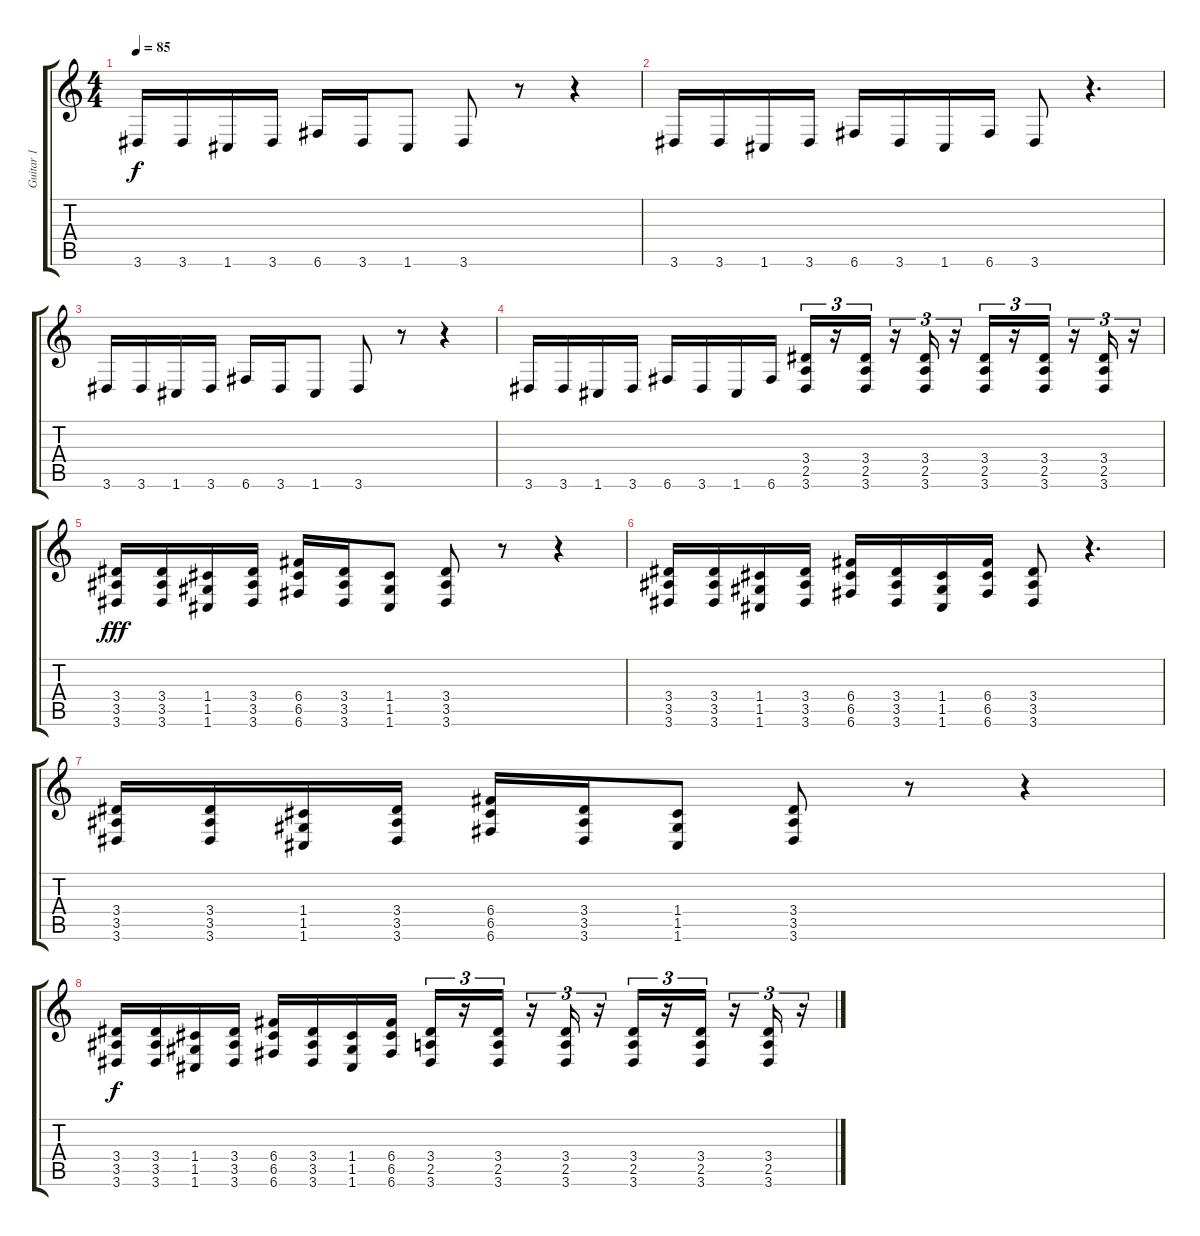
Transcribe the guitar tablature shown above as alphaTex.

\track ("Guitar 1" "Guitar 1") {instrument distortionguitar}
\staff {score tabs}
\tuning (D4 A3 F3 C3 G2 C2) {hide}
\ts (4 4)
\tempo 85
\clef g2
\ks c
3.6.16{dy f} 3.6.16 1.6.16 3.6.16 6.6.16 3.6.16 1.6.8 3.6.8 r.8 r.4 |
3.6.16 3.6.16 1.6.16 3.6.16 6.6.16 3.6.16 1.6.16 6.6.16 3.6.8 r.4{d} |
3.6.16 3.6.16 1.6.16 3.6.16 6.6.16 3.6.16 1.6.8 3.6.8 r.8 r.4 |
3.6.16 3.6.16 1.6.16 3.6.16 6.6.16 3.6.16 1.6.16 6.6.16 (3.4 2.5 3.6).16{tu (3 2)} r.16{tu (3 2)} (3.4 2.5 3.6).16{tu (3 2)} r.16{tu (3 2)} (3.4 2.5 3.6).16{tu (3 2)} r.16{tu (3 2)} (3.4 2.5 3.6).16{tu (3 2)} r.16{tu (3 2)} (3.4 2.5 3.6).16{tu (3 2)} r.16{tu (3 2)} (3.4 2.5 3.6).16{tu (3 2)} r.16{tu (3 2)} |
(3.4 3.5 3.6).16{dy fff} (3.4 3.5 3.6).16 (1.4 1.5 1.6).16 (3.4 3.5 3.6).16 (6.4 6.5 6.6).16 (3.4 3.5 3.6).16 (1.4 1.5 1.6).8 (3.4 3.5 3.6).8 r.8 r.4 |
(3.4 3.5 3.6).16 (3.4 3.5 3.6).16 (1.4 1.5 1.6).16 (3.4 3.5 3.6).16 (6.4 6.5 6.6).16 (3.4 3.5 3.6).16 (1.4 1.5 1.6).16 (6.4 6.5 6.6).16 (3.4 3.5 3.6).8 r.4{d} |
(3.4 3.5 3.6).16 (3.4 3.5 3.6).16 (1.4 1.5 1.6).16 (3.4 3.5 3.6).16 (6.4 6.5 6.6).16 (3.4 3.5 3.6).16 (1.4 1.5 1.6).8 (3.4 3.5 3.6).8 r.8 r.4 |
(3.4 3.5 3.6).16{dy f} (3.4 3.5 3.6).16 (1.4 1.5 1.6).16 (3.4 3.5 3.6).16 (6.4 6.5 6.6).16 (3.4 3.5 3.6).16 (1.4 1.5 1.6).16 (6.4 6.5 6.6).16 (3.4 2.5 3.6).16{tu (3 2)} r.16{tu (3 2)} (3.4 2.5 3.6).16{tu (3 2)} r.16{tu (3 2)} (3.4 2.5 3.6).16{tu (3 2)} r.16{tu (3 2)} (3.4 2.5 3.6).16{tu (3 2)} r.16{tu (3 2)} (3.4 2.5 3.6).16{tu (3 2)} r.16{tu (3 2)} (3.4 2.5 3.6).16{tu (3 2)} r.16{tu (3 2)}
